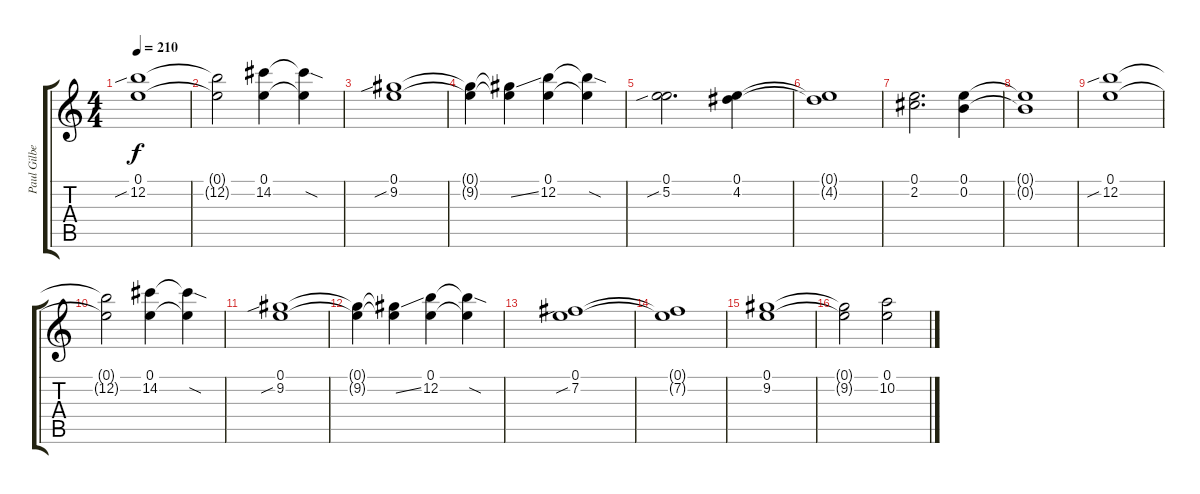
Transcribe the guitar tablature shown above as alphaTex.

\track ("Paul Gilbert" "Paul Gilbe") {instrument distortionguitar}
\staff {score tabs}
\tuning (E4 B3 G3 D3 A2 E2) {hide}
\ts (4 4)
\tempo 210
\clef g2
\ks c
(0.1 12.2{sib}).1{dy f} |
(0.1{t} 12.2{t}).2 (0.1 14.2).4 (0.1{t} 14.2{sod t}).4 |
(0.1 9.2{sib}).1 |
(0.1{t} 9.2{t}).4 (0.1{t} 9.2{ss t}).4 (0.1 12.2).4 (0.1{t} 12.2{sod t}).4 |
(0.1 5.2{sib}).2{d} (0.1 4.2).4 |
(0.1{t} 4.2{t}).1 |
(0.1 2.2).2{d} (0.1 0.2).4 |
(0.1{t} 0.2{t}).1 |
(0.1 12.2{sib}).1 |
(0.1{t} 12.2{t}).2 (0.1 14.2).4 (0.1{t} 14.2{sod t}).4 |
(0.1 9.2{sib}).1 |
(0.1{t} 9.2{t}).4 (0.1{t} 9.2{ss t}).4 (0.1 12.2).4 (0.1{t} 12.2{sod t}).4 |
(0.1 7.2{sib}).1 |
(0.1{t} 7.2{t}).1 |
(0.1 9.2).1 |
(0.1{t} 9.2{t}).2 (0.1 10.2).2
